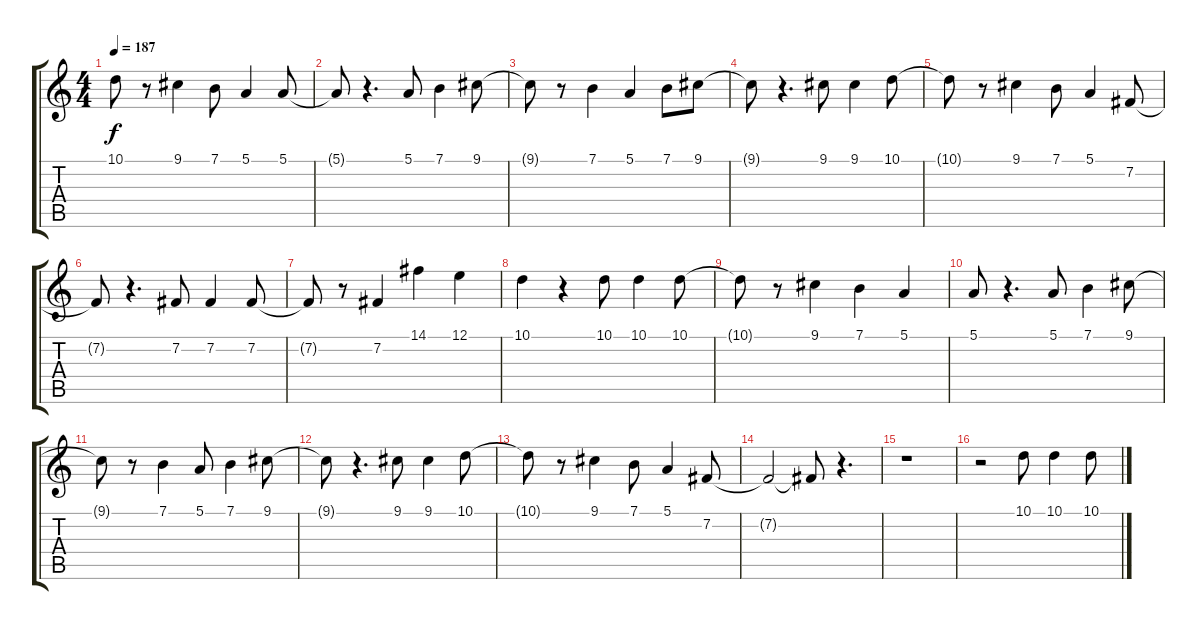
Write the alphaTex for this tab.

\track "" {instrument fx5brightness}
\staff {score tabs}
\tuning (E4 B3 G3 D3 A2 E2) {hide}
\ts (4 4)
\tempo 187
\clef g2
\ks c
10.1{t}.8{dy f} r.8 9.1.4 7.1.8 5.1.4 5.1.8 |
5.1{t}.8 r.4{d} 5.1.8 7.1.4 9.1.8 |
9.1{t}.8 r.8 7.1.4 5.1.4 7.1.8 9.1.8 |
9.1{t}.8 r.4{d} 9.1.8 9.1.4 10.1.8 |
10.1{t}.8 r.8 9.1.4 7.1.8 5.1.4 7.2.8 |
7.2{t}.8 r.4{d} 7.2.8 7.2.4 7.2.8 |
7.2{t}.8 r.8 7.2.4 14.1.4 12.1.4 |
10.1.4 r.4 10.1.8 10.1.4 10.1.8 |
10.1{t}.8 r.8 9.1.4 7.1.4 5.1.4 |
5.1.8 r.4{d} 5.1.8 7.1.4 9.1.8 |
9.1{t}.8 r.8 7.1.4 5.1.8 7.1.4 9.1.8 |
9.1{t}.8 r.4{d} 9.1.8 9.1.4 10.1.8 |
10.1{t}.8 r.8 9.1.4 7.1.8 5.1.4 7.2.8 |
7.2{t}.2 7.2{t}.8 r.4{d} |
r.1 |
r.2 10.1.8 10.1.4 10.1.8
